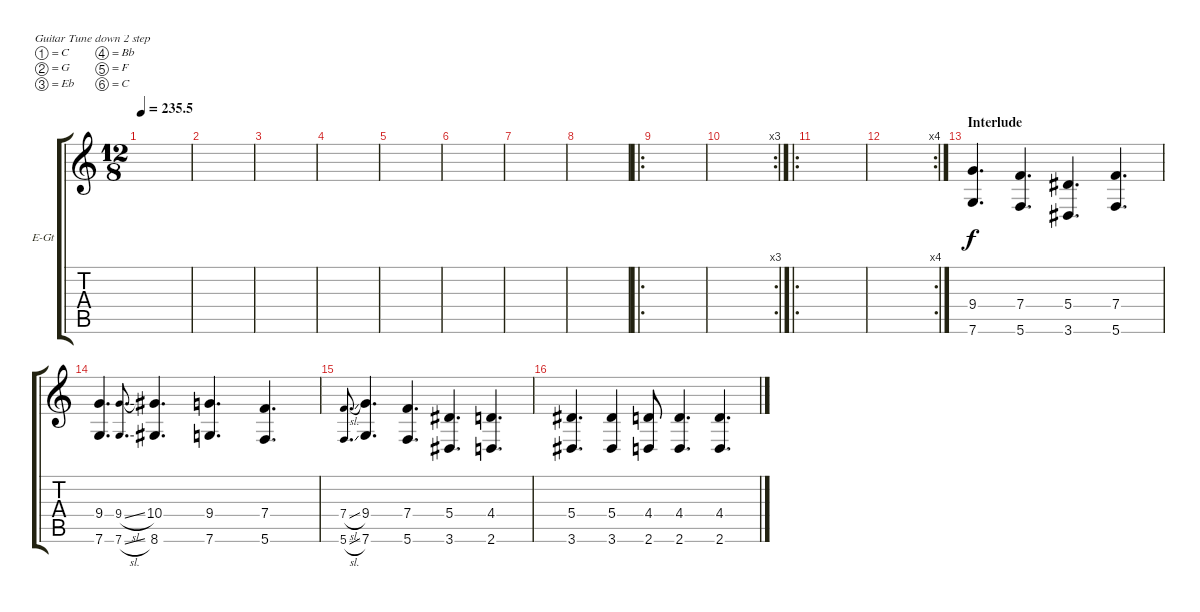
\bracketExtendMode groupsimilarinstruments
\firstSystemTrackNameOrientation horizontal
\otherSystemsTrackNameOrientation horizontal
\track ("Lead Guitar 2" "E-Gt") {instrument overdrivenguitar}
\staff {score tabs}
\tuning (C4 G3 Eb3 Bb2 F2 C2)
\ts (12 8)
\tempo
235.5
\accidentals auto
\clef g2
\ottava regular
\simile none
\scale
0.333333
\ks c
|
\scale
0.333333 |
\scale
0.333333 |
\scale
0.333333 |
\scale
0.333333 |
\scale
0.333333 |
\scale
0.312821 |
\scale
0.312821 |
\ro
\scale
0.374359 |
\rc 3
\scale
0.323671 |
\ro
\scale
0.352657 |
\rc 4
\scale
0.323671 |
\section ("" "Interlude")
\scale
0.333333 (9.4 7.6).4{d} (5.6 7.4).4{d} (3.6 5.4).4{d} (5.6 7.4).4{d} |
\scale
0.333333 (7.6 9.4).4{d} (7.6{sl} 9.4{sl}).8{d gr onbeat} (8.6 10.4).4{d} (7.6 9.4).4{d} (5.6 7.4).4{d} |
\scale
0.333333 (5.6{sl} 7.4{sl}).8{d gr onbeat} (7.6 9.4).4{d} (5.6 7.4).4{d} (3.6 5.4).4{d} (2.6 4.4).4{d} |
\scale
0.333333 (3.6 5.4).4{d} (5.4 3.6).4 (2.6 4.4).8 (4.4 2.6).4{d} (2.6 4.4).4{d}
